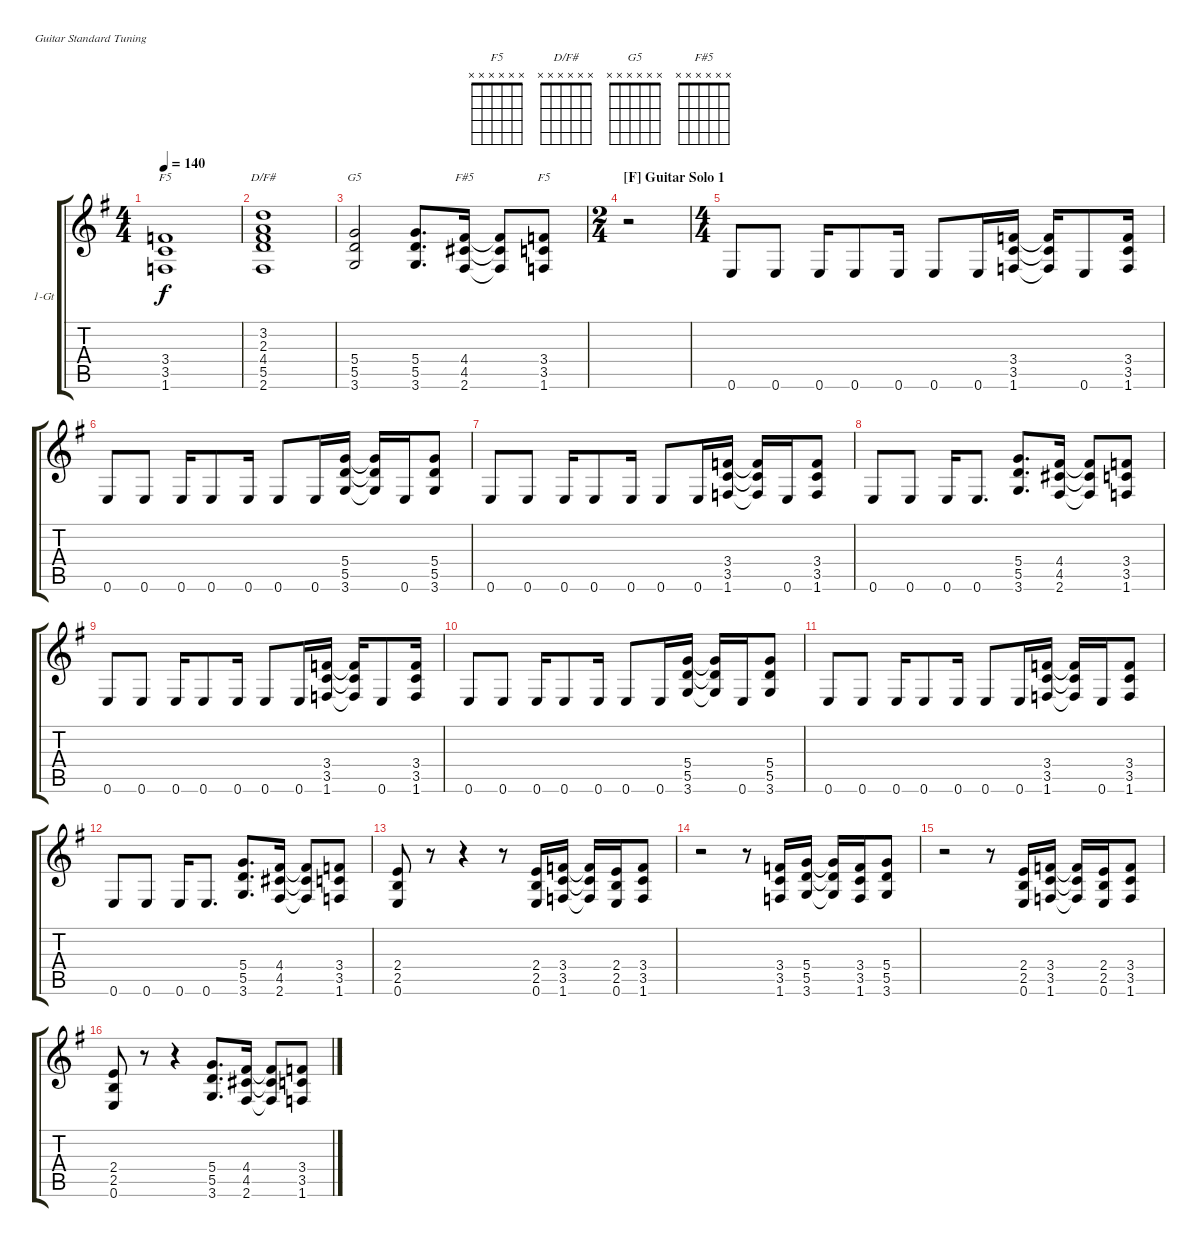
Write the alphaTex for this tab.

\bracketExtendMode groupsimilarinstruments
\firstSystemTrackNameOrientation horizontal
\otherSystemsTrackNameOrientation horizontal
\track ("1-Gt" "1-Gt") {instrument distortionguitar}
\staff {score tabs}
\tuning (E4 B3 G3 D3 A2 E2)
\chord ("F5" x x x x x x)
\chord ("D/F#" x x x x x x)
\chord ("G5" x x x x x x)
\chord ("F#5" x x x x x x)
\ts (4 4)
\tempo 140
\clef g2
\scale
1.05549
\ks g
(3.4 3.5 1.6).1{ch "F5" dy f} |
\scale
0.944515 (4.4 5.5 2.6 2.3 3.2).1{ch "D/F#"} |
\scale
1.05549 (5.4 5.5 3.6).2{ch "G5"} (5.4 5.5 3.6).8{d} (4.4 4.5 2.6).16{ch "F#5"} (2.6{t} 4.5{t} 4.4{t}).8 (3.4 3.5 1.6).8{ch "F5"} |
\ts (2 4)
\section ("F" "Guitar Solo 1")
\scale
0.944515 r.2 |
\ts (4 4)
\scale
1.08575 0.6.8 0.6.8 0.6.16 0.6.8 0.6.16 0.6.8 0.6.16 (3.4 3.5 1.6).16 (1.6{t} 3.5{t} 3.4{t}).16 0.6.8 (3.4 3.5 1.6).16 |
\scale
0.91425 0.6.8 0.6.8 0.6.16 0.6.8 0.6.16 0.6.8 0.6.16 (5.4 5.5 3.6).16 (3.6{t} 5.5{t} 5.4{t}).16 0.6.16 (5.4 5.5 3.6).8 |
\scale
1.05549 0.6.8 0.6.8 0.6.16 0.6.8 0.6.16 0.6.8 0.6.16 (3.4 3.5 1.6).16 (1.6{t} 3.5{t} 3.4{t}).16 0.6.16 (3.4 3.5 1.6).8 |
\scale
0.944515 0.6.8 0.6.8 0.6.16 0.6.8{d} (5.4 5.5 3.6).8{d} (4.4 4.5 2.6).16 (4.4{t} 4.5{t} 2.6{t}).8 (1.6 3.5 3.4).8 |
\scale
1.05549 0.6.8 0.6.8 0.6.16 0.6.8 0.6.16 0.6.8 0.6.16 (3.4 3.5 1.6).16 (1.6{t} 3.5{t} 3.4{t}).16 0.6.8 (3.4 3.5 1.6).16 |
\scale
0.944515 0.6.8 0.6.8 0.6.16 0.6.8 0.6.16 0.6.8 0.6.16 (5.4 5.5 3.6).16 (3.6{t} 5.5{t} 5.4{t}).16 0.6.16 (5.4 5.5 3.6).8 |
\scale
1.05549 0.6.8 0.6.8 0.6.16 0.6.8 0.6.16 0.6.8 0.6.16 (3.4 3.5 1.6).16 (1.6{t} 3.5{t} 3.4{t}).16 0.6.16 (3.4 3.5 1.6).8 |
\scale
0.944515 0.6.8 0.6.8 0.6.16 0.6.8{d} (5.4 5.5 3.6).8{d} (4.4 4.5 2.6).16 (4.4{t} 4.5{t} 2.6{t}).8 (1.6 3.5 3.4).8 |
\scale
1.05549 (2.4 2.5 0.6).8 r.8 r.4 r.8 (2.4 2.5 0.6).16 (3.4 3.5 1.6).16 (1.6{t} 3.5{t} 3.4{t}).16 (2.4 2.5 0.6).16 (3.4 3.5 1.6).8 |
\scale
0.944515 r.2 r.8 (3.4 3.5 1.6).16 (5.4 5.5 3.6).16 (3.6{t} 5.5{t} 5.4{t}).16 (3.4 3.5 1.6).16 (5.4 5.5 3.6).8 |
\scale
1.05549 r.2 r.8 (2.4 2.5 0.6).16 (3.4 3.5 1.6).16 (1.6{t} 3.5{t} 3.4{t}).16 (2.4 2.5 0.6).16 (3.4 3.5 1.6).8 |
\scale
0.944515 (2.4 2.5 0.6).8 r.8 r.4 (5.4 5.5 3.6).8{d} (4.4 4.5 2.6).16 (2.6{t} 4.5{t} 4.4{t}).8 (3.4 3.5 1.6).8
